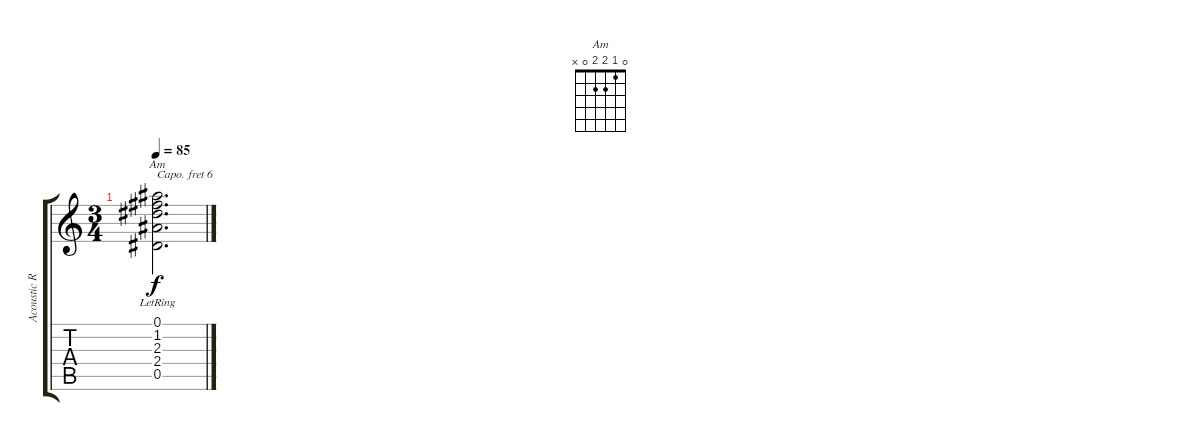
\track ("Acoustic Rythm" "Acoustic R") {instrument acousticguitarsteel}
\staff {score tabs}
\capo 6
\tuning (E4 B3 G3 D3 A2 E2) {hide}
\chord ("Am" 0 1 2 2 0 x)
\ts (3 4)
\tempo 85
\clef g2
\ks c
(0.1 1.2{lr} 2.3 2.4 0.5).2{d ch "Am" dy f}
